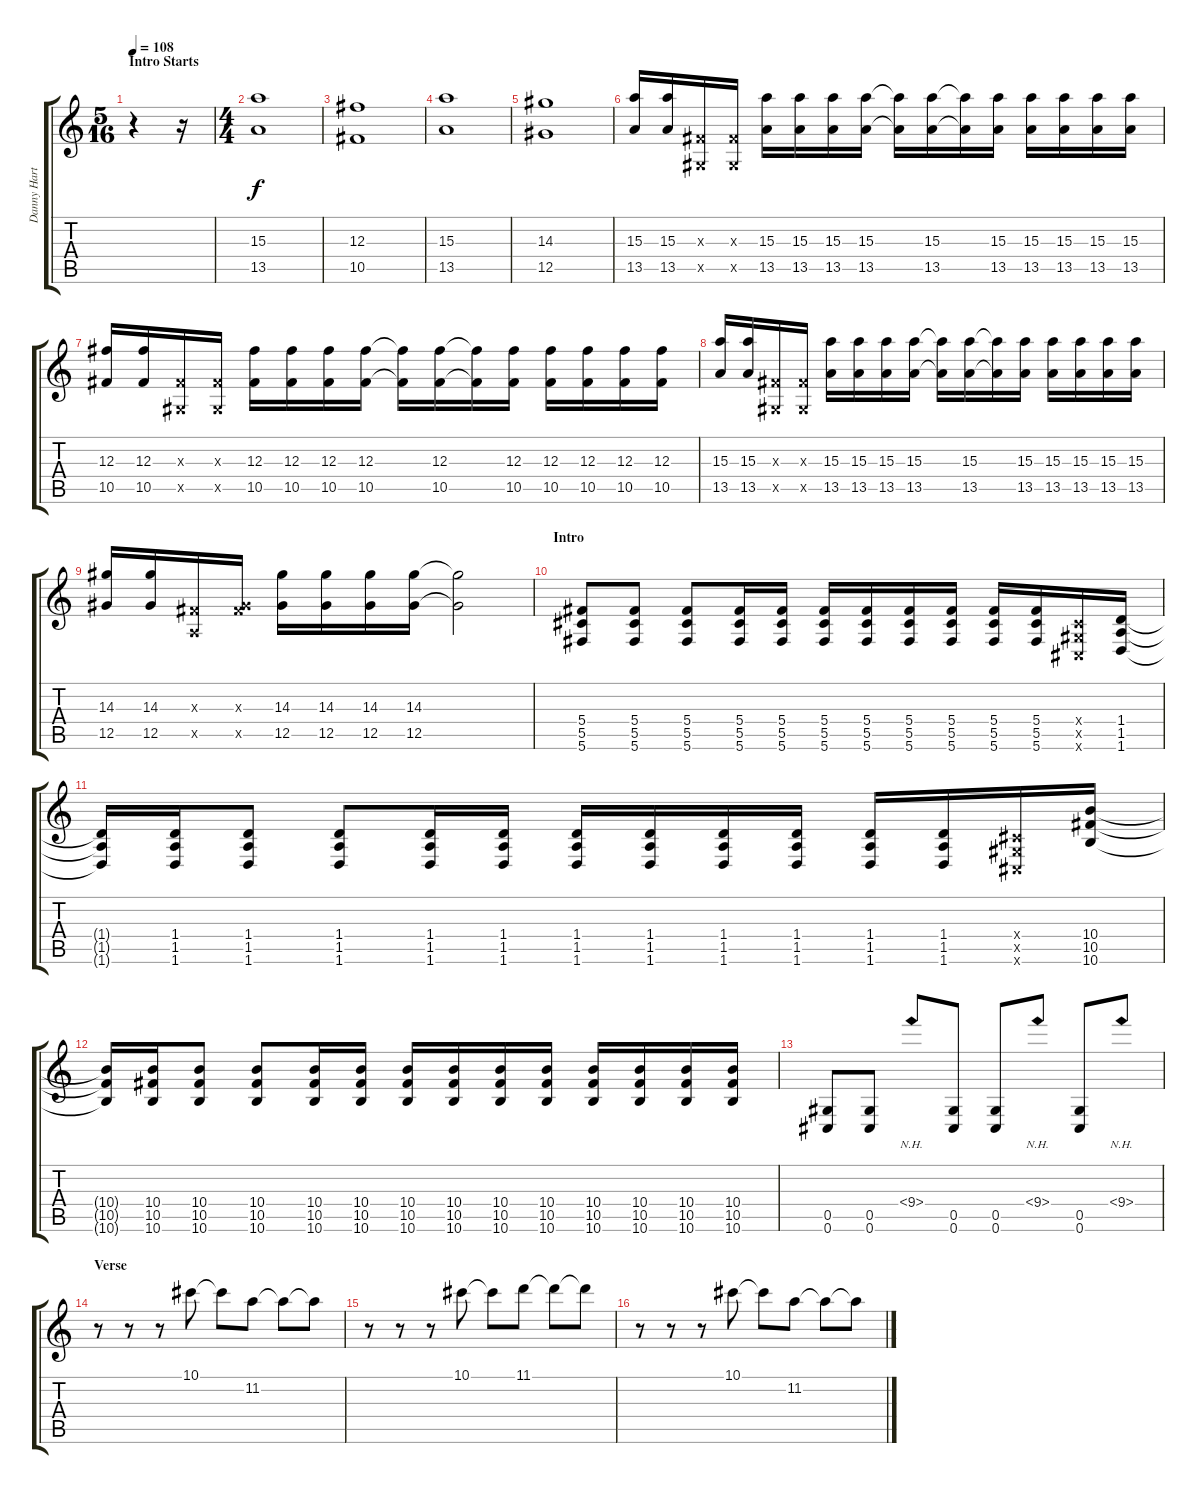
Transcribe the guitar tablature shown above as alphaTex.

\track ("Danny Hartwell (Guitar)" "Danny Hart") {instrument distortionguitar}
\staff {score tabs}
\tuning (Eb4 Bb3 Gb3 Db3 Ab2 Db2) {hide}
\ts (5 16)
\section ("" "Intro Starts")
\tempo 108
\clef g2
\ks c
r.4{dy f instrument distortionguitar} r.16 |
\ts (4 4)
(15.3 13.5).1 |
(12.3 10.5).1 |
(15.3 13.5).1 |
(14.3 12.5).1 |
(15.3 13.5).16 (15.3 13.5).16 (0.3{x} 0.5{x}).16 (0.3{x} 0.5{x}).16 (15.3 13.5).16 (15.3 13.5).16 (15.3 13.5).16 (15.3 13.5).16 (15.3{t} 13.5{t}).16 (15.3 13.5).16 (15.3{t} 13.5{t}).16 (15.3 13.5).16 (15.3 13.5).16 (15.3 13.5).16 (15.3 13.5).16 (15.3 13.5).16 |
(12.3 10.5).16 (12.3 10.5).16 (0.3{x} 0.5{x}).16 (0.3{x} 0.5{x}).16 (12.3 10.5).16 (12.3 10.5).16 (12.3 10.5).16 (12.3 10.5).16 (12.3{t} 10.5{t}).16 (12.3 10.5).16 (12.3{t} 10.5{t}).16 (12.3 10.5).16 (12.3 10.5).16 (12.3 10.5).16 (12.3 10.5).16 (12.3 10.5).16 |
(15.3 13.5).16 (15.3 13.5).16 (0.3{x} 0.5{x}).16 (0.3{x} 0.5{x}).16 (15.3 13.5).16 (15.3 13.5).16 (15.3 13.5).16 (15.3 13.5).16 (15.3{t} 13.5{t}).16 (15.3 13.5).16 (15.3{t} 13.5{t}).16 (15.3 13.5).16 (15.3 13.5).16 (15.3 13.5).16 (15.3 13.5).16 (15.3 13.5).16 |
(14.3 12.5).16 (14.3 12.5).16 (0.3{x} 1.5{x}).16 (0.3{x} 12.5{x}).16 (14.3 12.5).16 (14.3 12.5).16 (14.3 12.5).16 (14.3 12.5).16 (14.3{t} 12.5{t}).2 |
\section ("" "Intro")
(5.4 5.5 5.6).8 (5.4 5.5 5.6).8 (5.4 5.5 5.6).8 (5.4 5.5 5.6).16 (5.4 5.5 5.6).16 (5.4 5.5 5.6).16 (5.4 5.5 5.6).16 (5.4 5.5 5.6).16 (5.4 5.5 5.6).16 (5.4 5.5 5.6).16 (5.4 5.5 5.6).16 (0.4{x} 0.5{x} 0.6{x}).16 (1.4 1.5 1.6).16 |
(1.4{t} 1.5{t} 1.6{t}).16 (1.4 1.5 1.6).16 (1.4 1.5 1.6).8 (1.4 1.5 1.6).8 (1.4 1.5 1.6).16 (1.4 1.5 1.6).16 (1.4 1.5 1.6).16 (1.4 1.5 1.6).16 (1.4 1.5 1.6).16 (1.4 1.5 1.6).16 (1.4 1.5 1.6).16 (1.4 1.5 1.6).16 (0.4{x} 0.5{x} 0.6{x}).16 (10.4 10.5 10.6).16 |
(10.4{t} 10.5{t} 10.6{t}).16 (10.4 10.5 10.6).16 (10.4 10.5 10.6).8 (10.4 10.5 10.6).8 (10.4 10.5 10.6).16 (10.4 10.5 10.6).16 (10.4 10.5 10.6).16 (10.4 10.5 10.6).16 (10.4 10.5 10.6).16 (10.4 10.5 10.6).16 (10.4 10.5 10.6).16 (10.4 10.5 10.6).16 (10.4 10.5 10.6).16 (10.4 10.5 10.6).16 |
(0.5 0.6).8 (0.5 0.6).8 9.4{nh}.8 (0.5 0.6).8 (0.5 0.6).8 9.4{nh}.8 (0.5 0.6).8 9.4{nh}.8 |
\section ("" "Verse")
r.8{volume 16 instrument electricguitarjazz} r.8 r.8 10.1.8 10.1{t}.8 11.2.8 11.2{t}.8 11.2{t}.8 |
r.8 r.8 r.8 10.1.8 10.1{t}.8 11.1.8 11.1{t}.8 11.1{t}.8 |
r.8 r.8 r.8 10.1.8 10.1{t}.8 11.2.8 11.2{t}.8 11.2{t}.8
